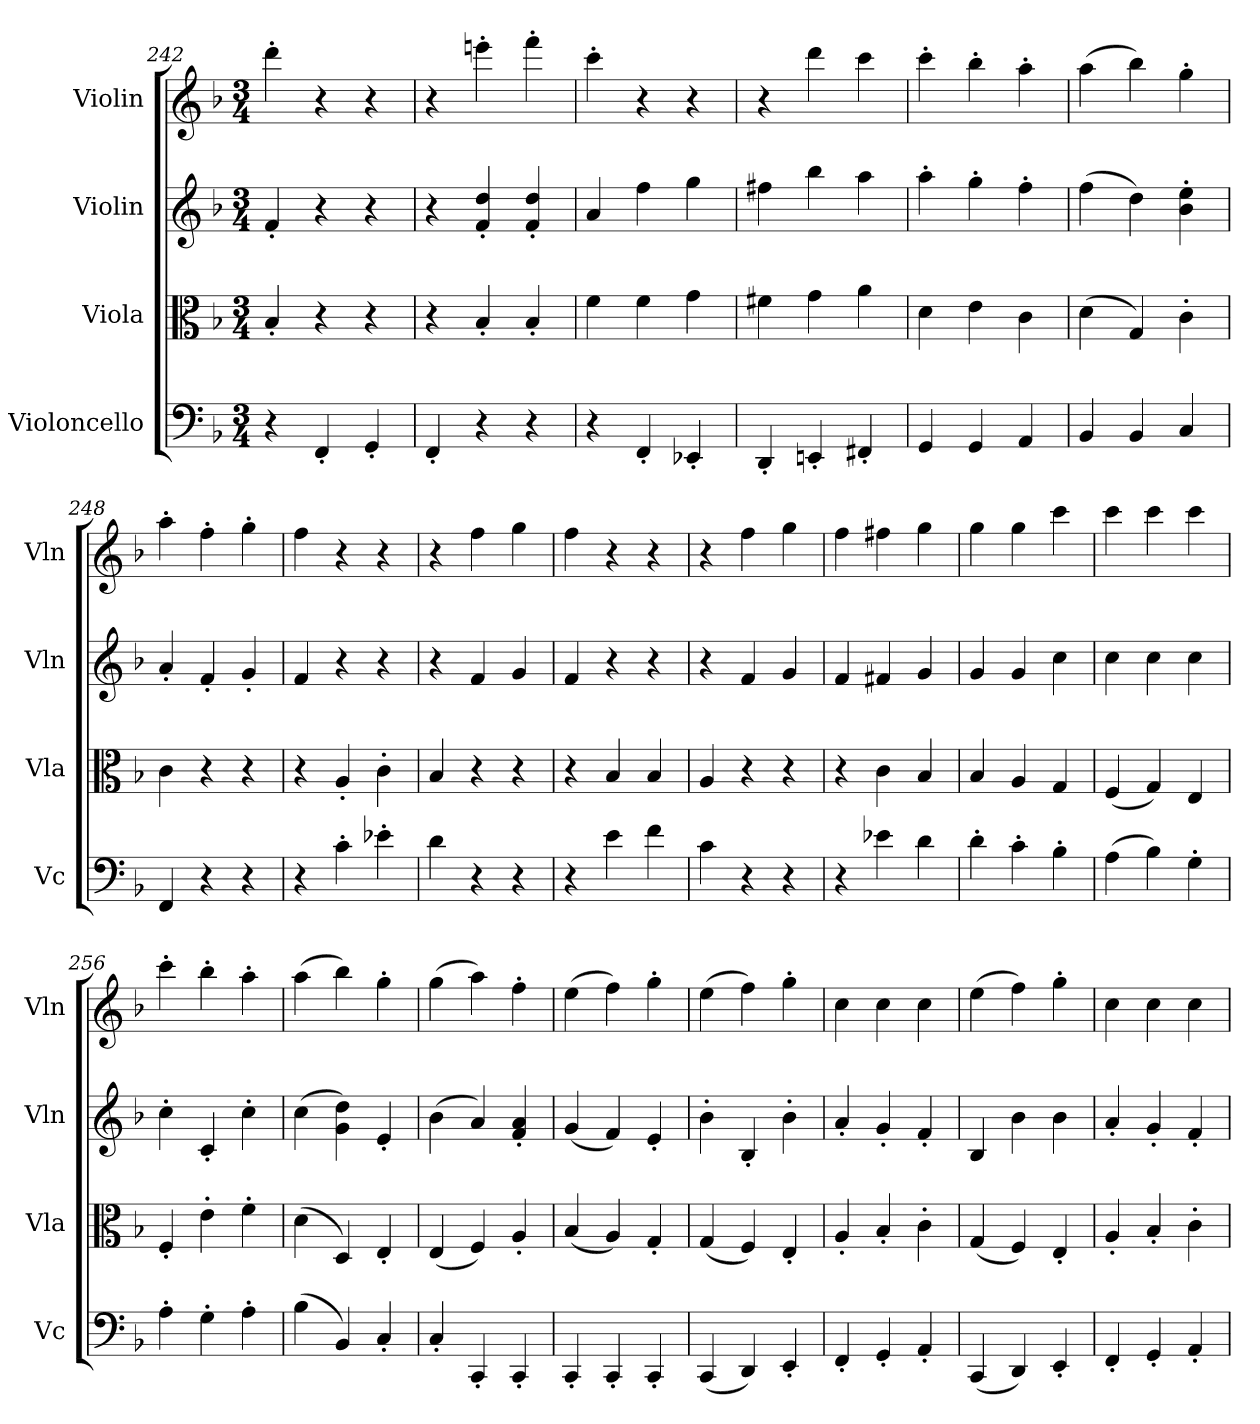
**kern	**kern	**kern	**kern
*part4	*part3	*part2	*part1
*staff4	*staff3	*staff2	*staff1
*I"Violoncello	*I"Viola	*I"Violin	*I"Violin
*I'Vc	*I'Vla	*I'Vln	*I'Vln
*clefF4	*clefC3	*clefG2	*clefG2
*k[b-]	*k[b-]	*k[b-]	*k[b-]
*M3/4	*M3/4	*M3/4	*M3/4
=242	=242	=242	=242
4r	4B-'/	4f'/	4ddd'\
4FF'/	4r	4r	4r
4GG'/	4r	4r	4r
=243	=243	=243	=243
4FF'/	4r	4r	4r
4r	4B-'/	4f'/ 4dd'/	4eeen'\
4r	4B-'/	4f'/ 4dd'/	4fff'\
=244	=244	=244	=244
4r	4f\	4a/	4ccc'\
4FF'/	4f\	4ff\	4r
4EE-X'/	4g\	4gg\	4r
=245	=245	=245	=245
4DD'/	4f#X\	4ff#X\	4r
4EEn'/	4g\	4bb-\	4ddd\
4FF#X'/	4a\	4aa\	4ccc\
=246	=246	=246	=246
4GG/	4d\	4aa'\	4ccc'\
4GG/	4e\	4gg'\	4bb-'\
4AA/	4c\	4ff'\	4aa'\
=247	=247	=247	=247
4BB-/	(4d\	(4ff\	(4aa\
4BB-/	4G/)	4dd\)	4bb-\)
4C/	4c'\	4b-'\ 4ee'\	4gg'\
=248	=248	=248	=248
4FF/	4c\	4a'/	4aa'\
4r	4r	4f'/	4ff'\
4r	4r	4g'/	4gg'\
=249	=249	=249	=249
4r	4r	4f/	4ff\
4c'\	4A'/	4r	4r
4e-X'\	4c'\	4r	4r
=250	=250	=250	=250
4d\	4B-/	4r	4r
4r	4r	4f/	4ff\
4r	4r	4g/	4gg\
=251	=251	=251	=251
4r	4r	4f/	4ff\
4e\	4B-/	4r	4r
4f\	4B-/	4r	4r
=252	=252	=252	=252
4c\	4A/	4r	4r
4r	4r	4f/	4ff\
4r	4r	4g/	4gg\
=253	=253	=253	=253
4r	4r	4f/	4ff\
4e-X\	4c\	4f#X/	4ff#X\
4d\	4B-/	4g/	4gg\
=254	=254	=254	=254
4d'\	4B-/	4g/	4gg\
4c'\	4A/	4g/	4gg\
4B-'\	4G/	4cc\	4ccc\
=255	=255	=255	=255
(4A\	(4F/	4cc\	4ccc\
4B-\)	4G/)	4cc\	4ccc\
4G'\	4E/	4cc\	4ccc\
=256	=256	=256	=256
4A'\	4F'/	4cc'\	4ccc'\
4G'\	4e'\	4c'/	4bb-'\
4A'\	4f'\	4cc'\	4aa'\
=257	=257	=257	=257
(4B-\	(4d\	(4cc\	(4aa\
4BB-/)	4D/)	4g\ 4dd\)	4bb-\)
4C'/	4E'/	4e'/	4gg'\
=258	=258	=258	=258
4C'/	(4E/	(4b-\	(4gg\
4CC'/	4F/)	4a/)	4aa\)
4CC'/	4A'/	4f'/ 4a'/	4ff'\
=259	=259	=259	=259
4CC'/	(4B-/	(4g/	(4ee\
4CC'/	4A/)	4f/)	4ff\)
4CC'/	4G'/	4e'/	4gg'\
=260	=260	=260	=260
(4CC/	(4G/	4b-'\	(4ee\
4DD/)	4F/)	4B-'/	4ff\)
4EE'/	4E'/	4b-'\	4gg'\
=261	=261	=261	=261
4FF'/	4A'/	4a'/	4cc\
4GG'/	4B-'/	4g'/	4cc\
4AA'/	4c'\	4f'/	4cc\
=262	=262	=262	=262
(4CC/	(4G/	4B-/	(4ee\
4DD/)	4F/)	4b-\	4ff\)
4EE'/	4E'/	4b-\	4gg'\
=263	=263	=263	=263
4FF'/	4A'/	4a'/	4cc\
4GG'/	4B-'/	4g'/	4cc\
4AA'/	4c'\	4f'/	4cc\
=	=	=	=
*-	*-	*-	*-
